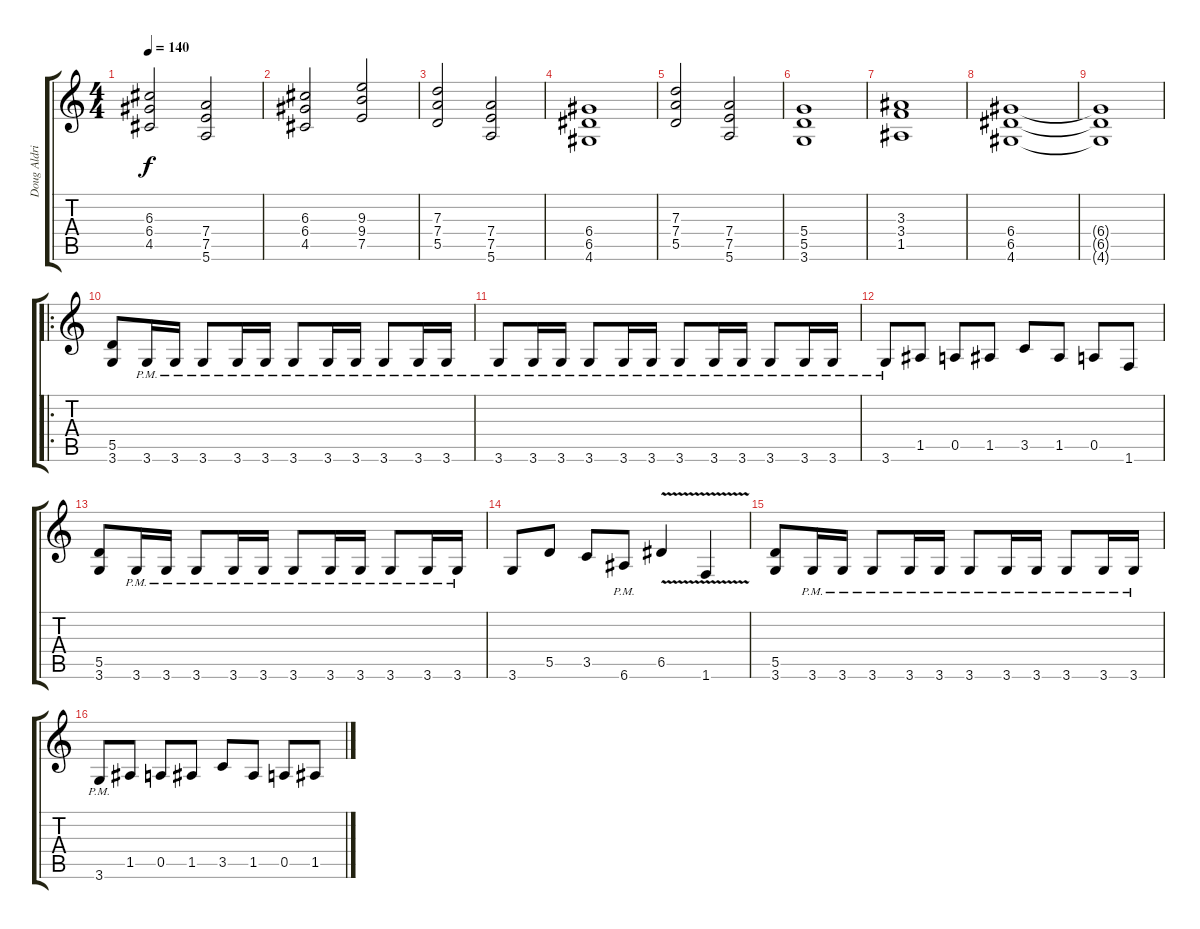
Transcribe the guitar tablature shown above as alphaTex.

\track ("Doug Aldrich" "Doug Aldri") {instrument distortionguitar}
\staff {score tabs}
\tuning (E4 B3 G3 D3 A2 E2) {hide}
\ts (4 4)
\tempo 140
\clef g2
\ks c
(6.3 6.4 4.5).2{dy f} (7.4 7.5 5.6).2 |
(6.3 6.4 4.5).2 (9.3 9.4 7.5).2 |
(7.3 7.4 5.5).2 (7.4 7.5 5.6).2 |
(6.4 6.5 4.6).1 |
(7.3 7.4 5.5).2 (7.4 7.5 5.6).2 |
(5.4 5.5 3.6).1 |
(3.3 3.4 1.5).1 |
(6.4 6.5 4.6).1 |
(6.4{t} 6.5{t} 4.6{t}).1 |
\ro
(5.5 3.6).8 3.6{pm}.16 3.6{pm}.16 3.6{pm}.8 3.6{pm}.16 3.6{pm}.16 3.6{pm}.8 3.6{pm}.16 3.6{pm}.16 3.6{pm}.8 3.6{pm}.16 3.6{pm}.16 |
3.6{pm}.8 3.6{pm}.16 3.6{pm}.16 3.6{pm}.8 3.6{pm}.16 3.6{pm}.16 3.6{pm}.8 3.6{pm}.16 3.6{pm}.16 3.6{pm}.8 3.6{pm}.16 3.6{pm}.16 |
3.6{pm}.8 1.5.8 0.5.8 1.5.8 3.5.8 1.5.8 0.5.8 1.6.8 |
(5.5 3.6).8 3.6{pm}.16 3.6{pm}.16 3.6{pm}.8 3.6{pm}.16 3.6{pm}.16 3.6{pm}.8 3.6{pm}.16 3.6{pm}.16 3.6{pm}.8 3.6{pm}.16 3.6{pm}.16 |
3.6.8 5.5.8 3.5.8 6.6{pm}.8 6.5{v}.4 1.6{v}.4 |
(5.5 3.6).8 3.6{pm}.16 3.6{pm}.16 3.6{pm}.8 3.6{pm}.16 3.6{pm}.16 3.6{pm}.8 3.6{pm}.16 3.6{pm}.16 3.6{pm}.8 3.6{pm}.16 3.6{pm}.16 |
3.6{pm}.8 1.5.8 0.5.8 1.5.8 3.5.8 1.5.8 0.5.8 1.5.8
